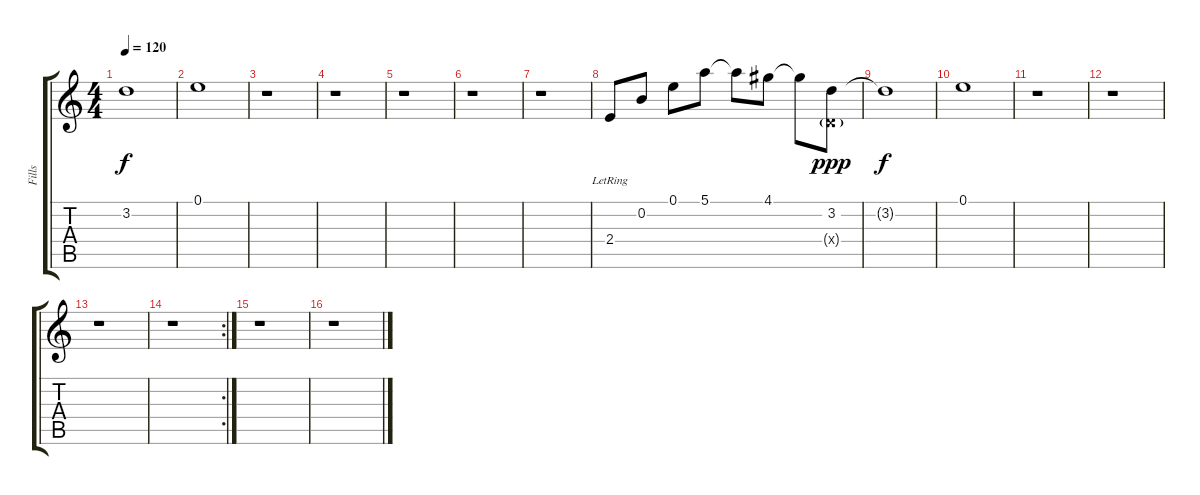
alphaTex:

\track ("Fills" "Fills") {instrument electricguitarclean}
\staff {score tabs}
\tuning (E4 B3 G3 D3 A2 E2) {hide}
\ts (4 4)
\tempo 120
\clef g2
\ks c
3.2{t}.1{dy f} |
0.1.1 |
r.1 |
r.1 |
r.1 |
r.1 |
r.1 |
2.4{lr}.8 0.2.8 0.1.8 5.1.8 5.1{t}.8 4.1.8 4.1{t}.8 (3.2 0.4{g x}).8{dy ppp} |
3.2{t}.1{dy f} |
0.1.1 |
r.1 |
r.1 |
r.1 |
\rc 2
r.1 |
r.1 |
r.1
